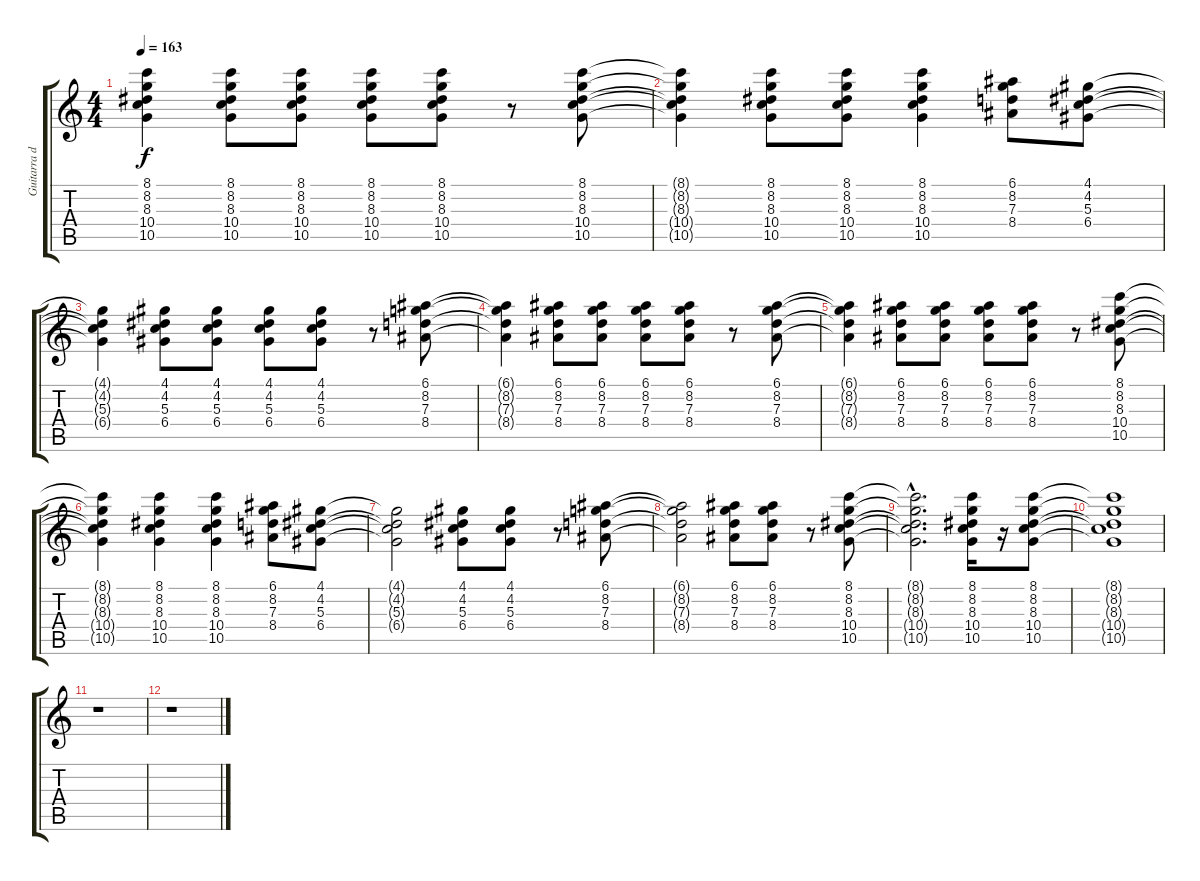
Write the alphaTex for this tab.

\track ("Guitarra de Apoyo" "Guitarra d") {instrument distortionguitar}
\staff {score tabs}
\tuning (E4 B3 G3 D3 A2 E2) {hide}
\ts (4 4)
\tempo 163
\clef g2
\ks c
(8.1{t} 8.2{t} 8.3{t} 10.4{t} 10.5{t}).4{dy f} (8.1 8.2 8.3 10.4 10.5).8 (8.1 8.2 8.3 10.4 10.5).8 (8.1 8.2 8.3 10.4 10.5).8 (8.1 8.2 8.3 10.4 10.5).8 r.8 (8.1 8.2 8.3 10.4 10.5).8 |
(8.1{t} 8.2{t} 8.3{t} 10.4{t} 10.5{t}).4 (8.1 8.2 8.3 10.4 10.5).8 (8.1 8.2 8.3 10.4 10.5).8 (8.1 8.2 8.3 10.4 10.5).4 (6.1 8.2 7.3 8.4).8 (4.1 4.2 5.3 6.4).8 |
(4.1{t} 4.2{t} 5.3{t} 6.4{t}).4 (4.1 4.2 5.3 6.4).8 (4.1 4.2 5.3 6.4).8 (4.1 4.2 5.3 6.4).8 (4.1 4.2 5.3 6.4).8 r.8 (6.1 8.2 7.3 8.4).8 |
(6.1{t} 8.2{t} 7.3{t} 8.4{t}).4 (6.1 8.2 7.3 8.4).8 (6.1 8.2 7.3 8.4).8 (6.1 8.2 7.3 8.4).8 (6.1 8.2 7.3 8.4).8 r.8 (6.1 8.2 7.3 8.4).8 |
(6.1{t} 8.2{t} 7.3{t} 8.4{t}).4 (6.1 8.2 7.3 8.4).8 (6.1 8.2 7.3 8.4).8 (6.1 8.2 7.3 8.4).8 (6.1 8.2 7.3 8.4).8 r.8 (8.1 8.2 8.3 10.4 10.5).8 |
(8.1{t} 8.2{t} 8.3{t} 10.4{t} 10.5{t}).4 (8.1 8.2 8.3 10.4 10.5).4 (8.1 8.2 8.3 10.4 10.5).4 (6.1 8.2 7.3 8.4).8 (4.1 4.2 5.3 6.4).8 |
(4.1{t} 4.2{t} 5.3{t} 6.4{t}).2 (4.1 4.2 5.3 6.4).8 (4.1 4.2 5.3 6.4).8 r.8 (6.1 8.2 7.3 8.4).8 |
(6.1{t} 8.2{t} 7.3{t} 8.4{t}).2 (6.1 8.2 7.3 8.4).8 (6.1 8.2 7.3 8.4).8 r.8 (8.1 8.2 8.3 10.4 10.5).8 |
(8.1{hac t} 8.2{hac t} 8.3{hac t} 10.4{hac t} 10.5{hac t}).2{d} (8.1 8.2 8.3 10.4 10.5).16 r.16 (8.1 8.2 8.3 10.4 10.5).8 |
(8.1{t} 8.2{t} 8.3{t} 10.4{t} 10.5{t}).1 |
r.1 |
r.1
